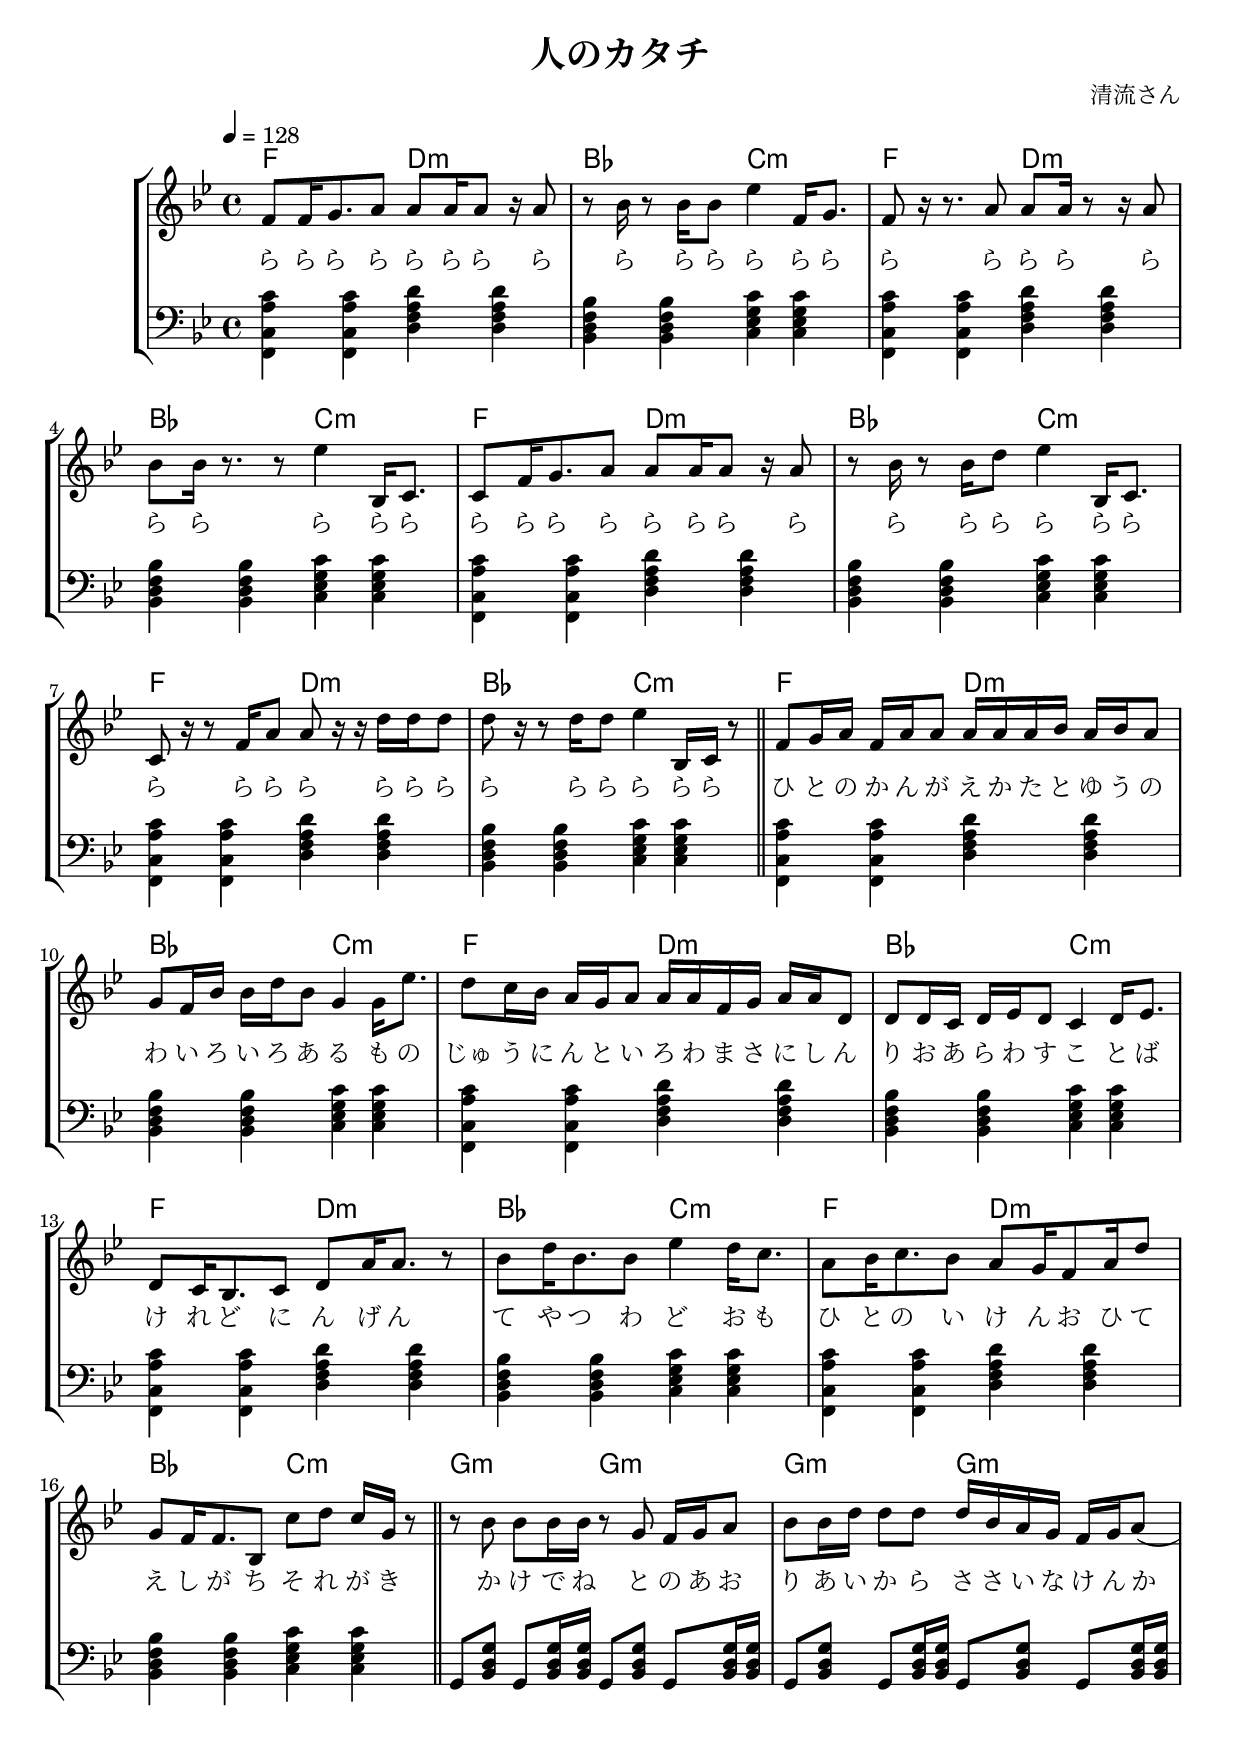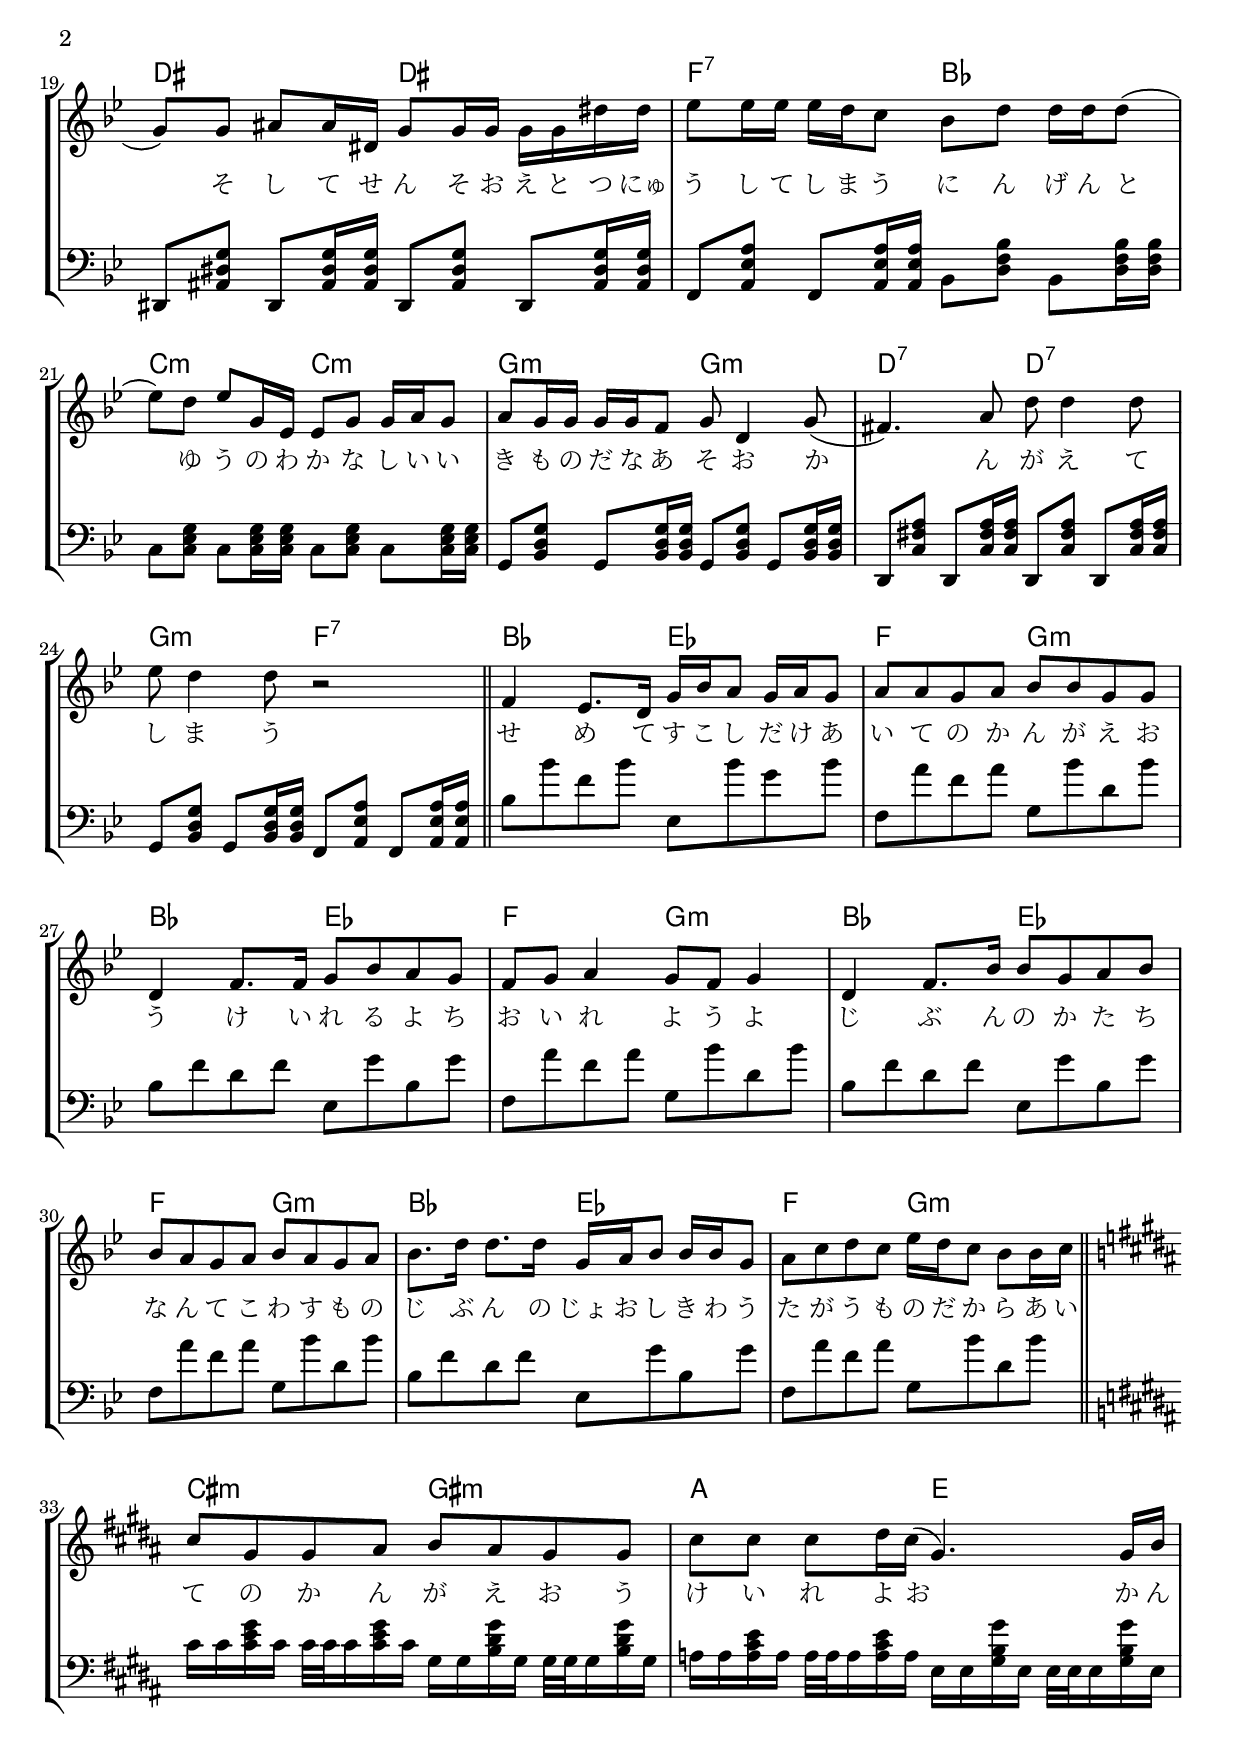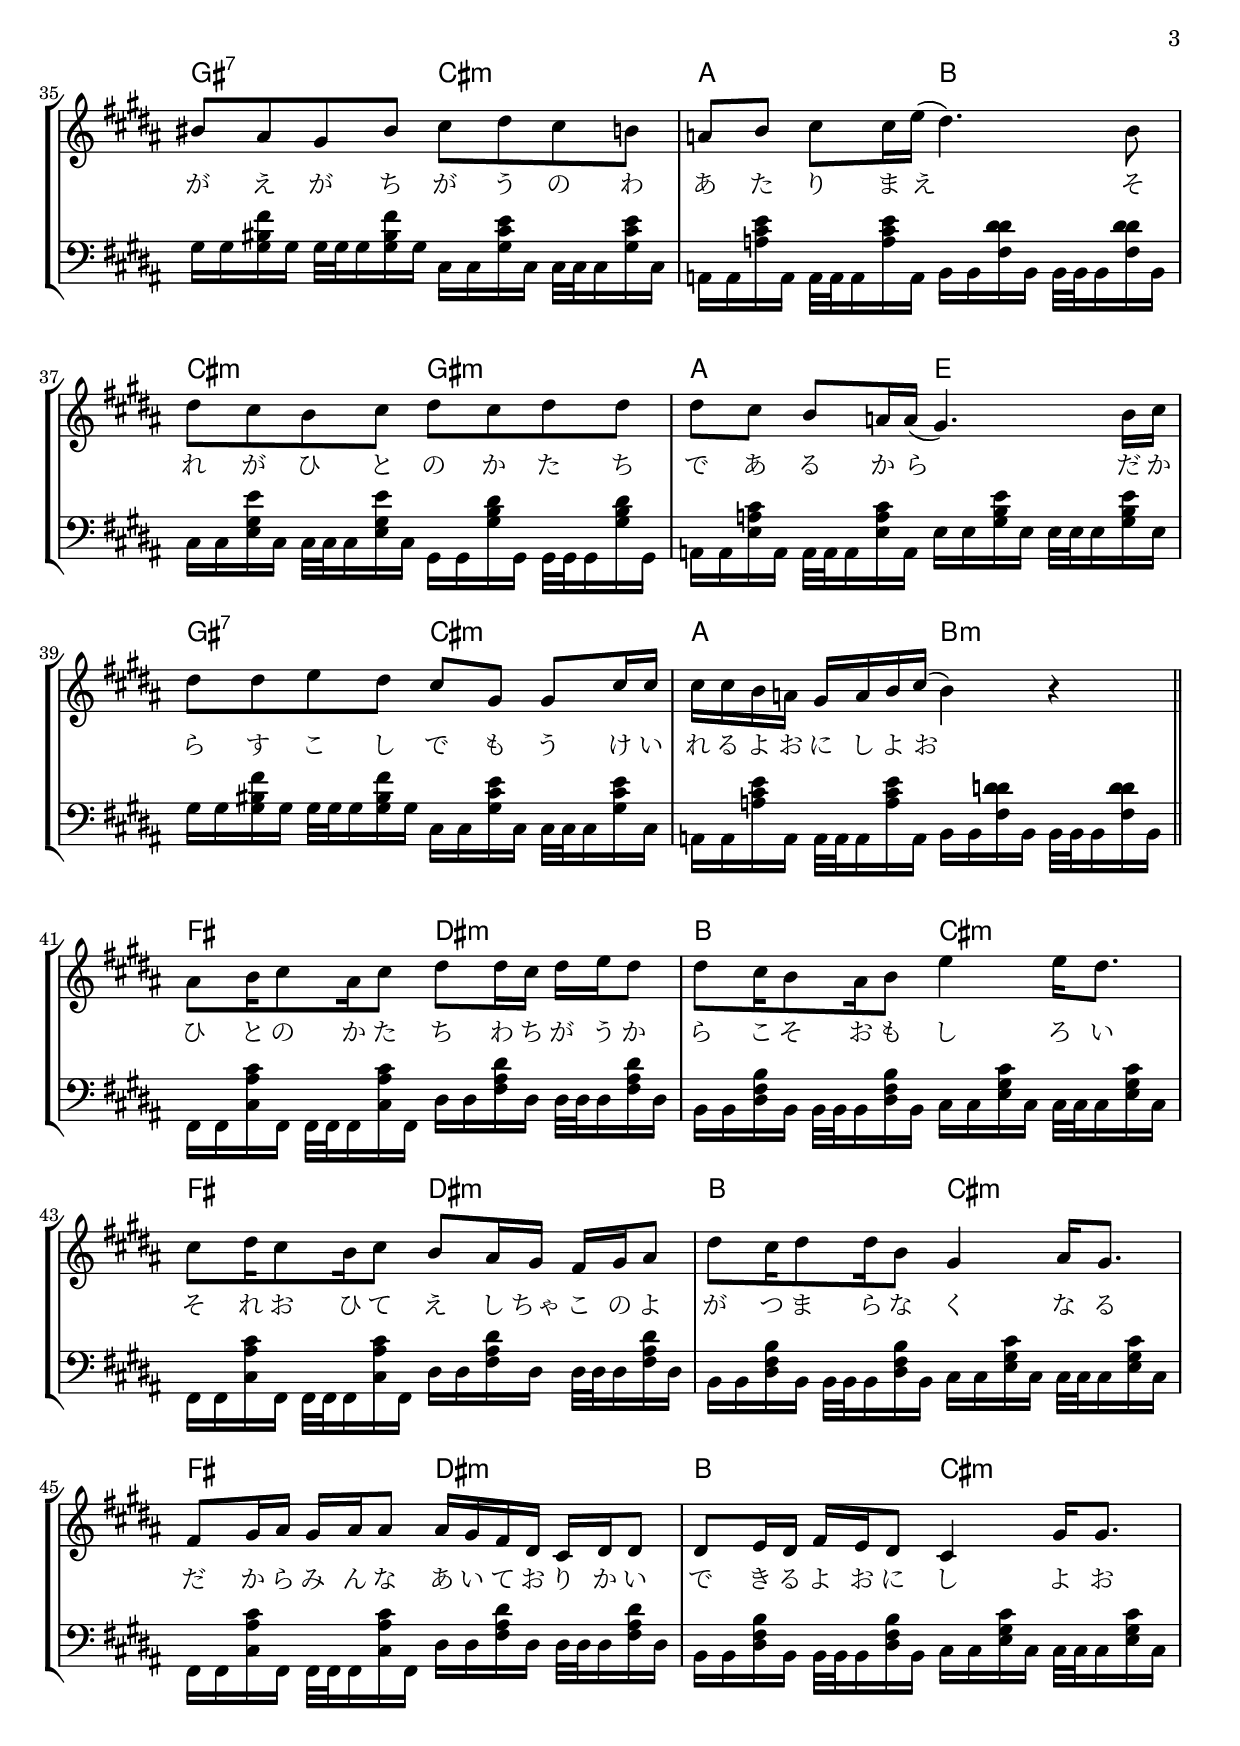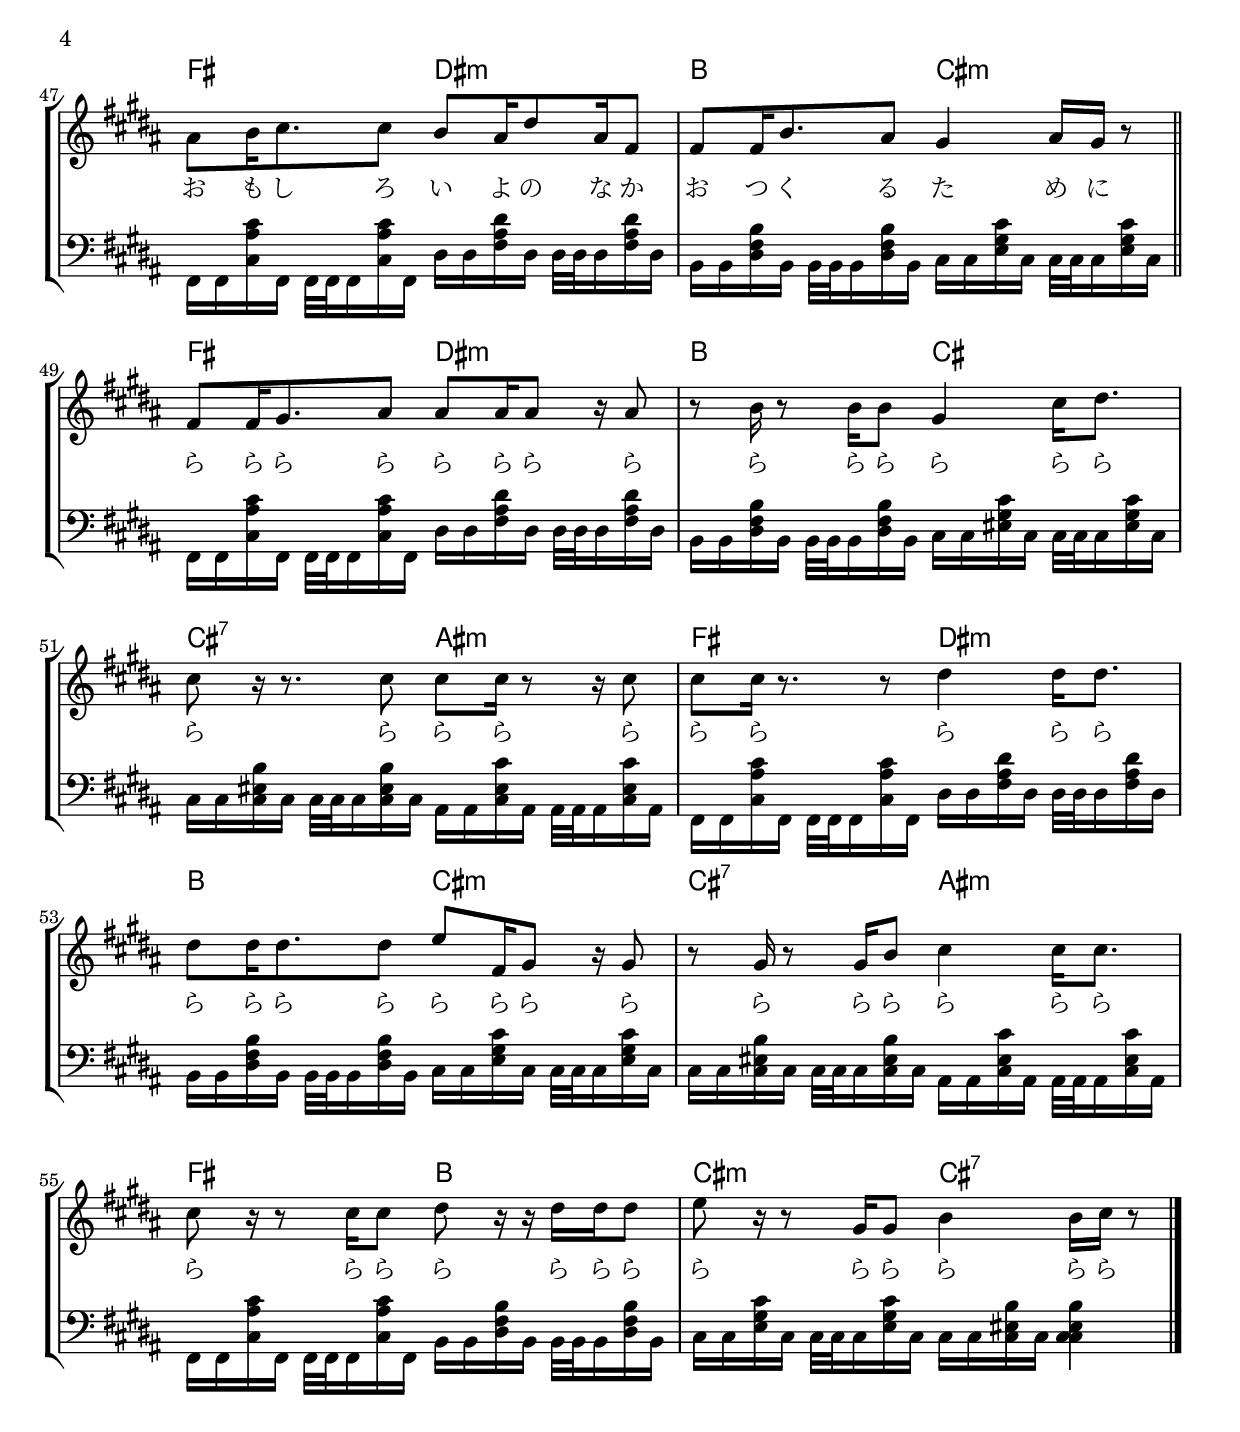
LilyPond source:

\version "2.12.1"

\header {
	title = \markup {人のカタチ}
	composer = \markup \center-column {清流さん}
}

harmony = \chordmode {
	f2 d:m bes c:m f d:m bes c:m f d:m bes c:m f d:m bes c:m 

	f d:m bes c:m f d:m bes c:m f d:m bes c:m f d:m bes c:m 

	g:m g:m g:m g:m dis dis f:7 bes c:m c:m g:m g:m d:7 d:7 g:m f:7 

	bes es f g:m bes es f g:m bes es f g:m bes es f g:m 

	cis:m gis:m a e gis:7 cis:m a b cis:m gis:m a e gis:7 cis:m a b:m 

	fis dis:m b cis:m fis dis:m b cis:m fis dis:m b cis:m fis dis:m b cis:m 

	fis dis:m b cis cis:7 ais:m fis dis:m b cis:m cis:7 ais:m fis b cis:m cis:7 
}

melody = {
	\set Staff.midiInstrument = #"Electric Guitar (jazz)"
		\key bes \major
	\tempo 4 = 128
 f'8  f'16  g'8.  a'8  a'8  a'16  a'8  r16  a'8 
	r8  bes'16  r8  bes'16  bes'8  es''4  f'16  g'8. 
	f'8  r16  r8.  a'8  a'8  a'16  r8  r16  a'8 
	bes'8  bes'16  r8.  r8  es''4  bes16  c'8. 
	c'8  f'16  g'8.  a'8  a'8  a'16  a'8  r16  a'8 
	r8  bes'16  r8  bes'16  d''8  es''4  bes16  c'8. 
	c'8  r16  r8  f'16  a'8  a'8  r16  r16  d''16  d''16  d''8 
	d''8  r16  r8  d''16  d''8  es''4  bes16  c'16  	r8 	\set Staff.midiInstrument = #"mmi0.42"
	 f'8  g'16  a'16  f'16  a'16  a'8  a'16  a'16  a'16  bes'16  a'16  bes'16  a'8 
	g'8  f'16  bes'16  bes'16  d''16  bes'8  g'4  g'16  es''8. 
	d''8  c''16  bes'16  a'16  g'16  a'8  a'16  a'16  f'16  g'16  a'16  a'16  d'8 
	d'8  d'16  c'16  d'16  es'16  d'8  c'4  d'16  es'8. 
	d'8  c'16  bes8.  c'8  d'8  a'16  a'8.  r8 
	bes'8  d''16  bes'8.  bes'8  es''4  d''16  c''8. 
	a'8  bes'16  c''8.  bes'8  a'8  g'16  f'8  a'16  d''8 
	g'8  f'16  f'8.  bes8  	\set Staff.midiInstrument = #"mmi0.42"
	c''8  d''8  c''16  g'16  r8 
	r8  bes'8  bes'8  bes'16  bes'16  r8  g'8  f'16  g'16  a'8 
	bes'8  bes'16  d''16  d''8  d''8  d''16  bes'16  a'16  g'16  f'16  g'16  a'8 
	(g'8)  g'8  ais'8  ais'16  dis'16  g'8  g'16  g'16  g'16  g'16  dis''16  dis''16 
	es''8  es''16  es''16  es''16  d''16  c''8  bes'8  d''8  d''16  d''16  d''8 
	(es''8)  d''8  es''8  g'16  es'16  es'8  g'8  g'16  a'16  g'8 
	a'8  g'16  g'16  g'16  g'16  f'8  g'8  d'4  g'8 
	(fis'4.)  a'8  d''8  d''4  d''8 
	es''8  d''4  d''8  	r2 	\set Staff.midiInstrument = #"mmi0.42"
	 f'4  es'8.  d'16  g'16  bes'16  a'8  g'16  a'16  g'8 
	a'8  a'8  g'8  a'8  bes'8  bes'8  g'8  g'8 
	d'4  f'8.  f'16  g'8  bes'8  a'8  g'8 
	f'8  g'8  a'4  g'8  f'8  g'4 
	d'4  f'8.  bes'16  bes'8  g'8  a'8  bes'8 
	bes'8  a'8  g'8  a'8  bes'8  a'8  g'8  a'8 
	bes'8.  d''16  d''8.  d''16  g'16  a'16  bes'8  bes'16  bes'16  g'8 
	a'8  c''8  d''8  c''8  es''16  d''16  c''8  bes'8  	\set Staff.midiInstrument = #"mmi0.42"
	bes'16  c''16 
		\key b \major
cis''8  gis'8  gis'8  ais'8  b'8  ais'8  gis'8  gis'8 
	cis''8  cis''8  cis''8  dis''16  cis''16  (gis'4.)  gis'16  b'16 
	bis'8  ais'8  gis'8  bis'8  cis''8  dis''8  cis''8  b'8 
	a'8  b'8  cis''8  cis''16  e''16  (dis''4.)  b'8 
	dis''8  cis''8  b'8  cis''8  dis''8  cis''8  dis''8  dis''8 
	dis''8  cis''8  b'8  a'16  a'16  (gis'4.)  b'16  cis''16 
	dis''8  dis''8  e''8  dis''8  cis''8  gis'8  gis'8  cis''16  cis''16 
	cis''16  cis''16  b'16  a'16  gis'16  a'16  b'16  cis''16  (b'4)  	r4 	\set Staff.midiInstrument = #"mmi0.42"
	 ais'8  b'16  cis''8  ais'16  cis''8  dis''8  dis''16  cis''16  dis''16  e''16  dis''8 
	dis''8  cis''16  b'8  ais'16  b'8  e''4  e''16  dis''8. 
	cis''8  dis''16  cis''8  b'16  cis''8  b'8  ais'16  gis'16  fis'16  gis'16  ais'8 
	dis''8  cis''16  dis''8  dis''16  b'8  gis'4  ais'16  gis'8. 
	fis'8  gis'16  ais'16  gis'16  ais'16  ais'8  ais'16  gis'16  fis'16  dis'16  cis'16  dis'16  dis'8 
	dis'8  e'16  dis'16  fis'16  e'16  dis'8  cis'4  gis'16  gis'8. 
	ais'8  b'16  cis''8.  cis''8  b'8  ais'16  dis''8  ais'16  fis'8 
	fis'8  fis'16  b'8.  ais'8  gis'4  ais'16  gis'16  	r8 	\set Staff.midiInstrument = #"Electric Guitar (jazz)"
	 fis'8  fis'16  gis'8.  ais'8  ais'8  ais'16  ais'8  r16  ais'8 
	r8  b'16  r8  b'16  b'8  gis'4  cis''16  dis''8. 
	cis''8  r16  r8.  cis''8  cis''8  cis''16  r8  r16  cis''8 
	cis''8  cis''16  r8.  r8  dis''4  dis''16  dis''8. 
	dis''8  dis''16  dis''8.  dis''8  e''8  fis'16  gis'8  r16  gis'8 
	r8  gis'16  r8  gis'16  b'8  cis''4  cis''16  cis''8. 
	cis''8  r16  r8  cis''16  cis''8  dis''8  r16  r16  dis''16  dis''16  dis''8 
	e''8  r16  r8  gis'16  gis'8  b'4  b'16  cis''16  	r8 	\bar "|."
}

words = \lyricmode {
	ら  ら  ら  ら  ら  ら  ら  ら  ら  ら  ら  ら  ら  ら  ら  ら  ら  ら  ら  ら  ら  ら  ら  ら  ら  ら  ら  ら  ら  ら  ら  ら  ら  ら  ら  ら  ら  ら  ら  ら  ら  ら  ら  ら  ら  ら  ら  ら  ら  ら  ら  
	ひ  と  の  か  ん  が  え  か  た  と  ゆ  う  の  わ  い  ろ  い  ろ  あ  る  も  の  じゅ  う  に  ん  と  い  ろ  わ  ま  さ  に  し  ん  り  お  あ  ら  わ  す  こ  と  ば  け  れ  ど  に  ん  げ  ん  て  や  つ  わ  ど  お  も  ひ  と  の  い  け  ん  お  ひ  て  え  し  が  ち  
	そ  れ  が  き  か  け  で  ね  と  の  あ  お  り  あ  い  か  ら  さ  さ  い  な  け  ん  か  そ  し  て  せ  ん  そ  お  え  と  つ  にゅ  う  し  て  し  ま  う  に  ん  げ  ん  と  ゆ  う  の  わ  か  な  し  い  い  き  も  の  だ  な  あ  そ  お  か  ん  が  え  て  し  ま  う  
	せ  め  て  す  こ  し  だ  け  あ  い  て  の  か  ん  が  え  お  う  け  い  れ  る  よ  ち  お  い  れ  よ  う  よ  じ  ぶ  ん  の  か  た  ち  な  ん  て  こ  わ  す  も  の  じ  ぶ  ん  の  じょ  お  し  き  わ  う  た  が  う  も  の  だ  か  ら  
	あ  い  て  の  か  ん  が  え  お  う  け  い  れ  よ  お  か  ん  が  え  が  ち  が  う  の  わ  あ  た  り  ま  え  そ  れ  が  ひ  と  の  か  た  ち  で  あ  る  か  ら  だ  か  ら  す  こ  し  で  も  う  け  い  れ  る  よ  お  に  し  よ  お  
	ひ  と  の  か  た  ち  わ  ち  が  う  か  ら  こ  そ  お  も  し  ろ  い  そ  れ  お  ひ  て  え  し  ちゃ  こ  の  よ  が  つ  ま  ら  な  く  な  る  だ  か  ら  み  ん  な  あ  い  て  お  り  か  い  で  き  る  よ  お  に  し  よ  お  お  も  し  ろ  い  よ  の  な  か  お  つ  く  る  た  め  に  
	ら  ら  ら  ら  ら  ら  ら  ら  ら  ら  ら  ら  ら  ら  ら  ら  ら  ら  ら  ら  ら  ら  ら  ら  ら  ら  ら  ら  ら  ら  ら  ら  ら  ら  ら  ら  ら  ら  ら  ら  ら  ら  ら  ら  ら  ら  ら  ら  ら  ら  ら  
}

tempochange = {
	\tempo 4 = 128
	r1 | r1 | r1 | r1 | r1 | r1 | r1 | r1 \bar "||"
	\tempo 4 = 128
	r1 | r1 | r1 | r1 | r1 | r1 | r1 | r1 \bar "||"
	\tempo 4 = 128
	r1 | r1 | r1 | r1 | r1 | r1 | r1 | r1 \bar "||"
	\tempo 4 = 128
	r1 | r1 | r1 | r1 | r1 | r1 | r1 | r1 \bar "||"
	\tempo 4 = 128
	r1 | r1 | r1 | r1 | r1 | r1 | r1 | r1 \bar "||"
	\tempo 4 = 128
	r1 | r1 | r1 | r1 | r1 | r1 | r1 | r1 \bar "||"
	\tempo 4 = 128
	r1 | r1 | r1 | r1 | r1 | r1 | r1 | r1 \bar "|."
}

mainacc = {
	\clef bass
	\set Staff.midiInstrument = #"Lead 5 (charang)"
	\key bes \major
	\tempo 4 = 128
	<f, c a c'>4 <f, c a c'>4
	<d f a d'>4 <d f a d'>4
	<bes, d f bes>4 <bes, d f bes>4
	<c es g c'>4 <c es g c'>4
	<f, c a c'>4 <f, c a c'>4
	<d f a d'>4 <d f a d'>4
	<bes, d f bes>4 <bes, d f bes>4
	<c es g c'>4 <c es g c'>4
	<f, c a c'>4 <f, c a c'>4
	<d f a d'>4 <d f a d'>4
	<bes, d f bes>4 <bes, d f bes>4
	<c es g c'>4 <c es g c'>4
	<f, c a c'>4 <f, c a c'>4
	<d f a d'>4 <d f a d'>4
	<bes, d f bes>4 <bes, d f bes>4
	<c es g c'>4 <c es g c'>4
	\bar "||"

	\set Staff.midiInstrument = #"Lead 5 (charang)"
	<f, c a c'>4 <f, c a c'>4
	<d f a d'>4 <d f a d'>4
	<bes, d f bes>4 <bes, d f bes>4
	<c es g c'>4 <c es g c'>4
	<f, c a c'>4 <f, c a c'>4
	<d f a d'>4 <d f a d'>4
	<bes, d f bes>4 <bes, d f bes>4
	<c es g c'>4 <c es g c'>4
	<f, c a c'>4 <f, c a c'>4
	<d f a d'>4 <d f a d'>4
	<bes, d f bes>4 <bes, d f bes>4
	<c es g c'>4 <c es g c'>4
	<f, c a c'>4 <f, c a c'>4
	<d f a d'>4 <d f a d'>4
	<bes, d f bes>4 <bes, d f bes>4
	<c es g c'>4 <c es g c'>4
	\bar "||"

	\set Staff.midiInstrument = #"Lead 5 (charang)"
	g,8 <bes, d g> g, <bes, d g>16 <bes, d g>
	g,8 <bes, d g> g, <bes, d g>16 <bes, d g>
	g,8 <bes, d g> g, <bes, d g>16 <bes, d g>
	g,8 <bes, d g> g, <bes, d g>16 <bes, d g>
	dis,8 <ais, dis g> dis, <ais, dis g>16 <ais, dis g>
	dis,8 <ais, dis g> dis, <ais, dis g>16 <ais, dis g>
	f,8 <a, es a> f, <a, es a>16 <a, es a>
	bes,8 <d f bes> bes, <d f bes>16 <d f bes>
	c8 <c es g> c <c es g>16 <c es g>
	c8 <c es g> c <c es g>16 <c es g>
	g,8 <bes, d g> g, <bes, d g>16 <bes, d g>
	g,8 <bes, d g> g, <bes, d g>16 <bes, d g>
	d,8 <c fis a> d, <c fis a>16 <c fis a>
	d,8 <c fis a> d, <c fis a>16 <c fis a>
	g,8 <bes, d g> g, <bes, d g>16 <bes, d g>
	f,8 <a, es a> f, <a, es a>16 <a, es a>
	\bar "||"

	\set Staff.midiInstrument = #"Lead 5 (charang)"
	bes8 bes' f' bes'
	es8 bes' g' bes'
	f8 a' f' a'
	g8 bes' d' bes'
	bes8 f' d' f'
	es8 g' bes g'
	f8 a' f' a'
	g8 bes' d' bes'
	bes8 f' d' f'
	es8 g' bes g'
	f8 a' f' a'
	g8 bes' d' bes'
	bes8 f' d' f'
	es8 g' bes g'
	f8 a' f' a'
	g8 bes' d' bes'
	\bar "||"

	\set Staff.midiInstrument = #"Lead 5 (charang)"
	\key b \major
	cis'16 cis'16 <cis' e' gis'>16 cis'16   cis'32 cis'32 cis'16 <cis' e' gis'>16 cis'16
	gis16 gis16 <b dis' gis'>16 gis16   gis32 gis32 gis16 <b dis' gis'>16 gis16
	a16 a16 <a cis' e'>16 a16   a32 a32 a16 <a cis' e'>16 a16
	e16 e16 <gis b gis'>16 e16   e32 e32 e16 <gis b gis'>16 e16
	gis16 gis16 <gis bis fis'>16 gis16   gis32 gis32 gis16 <gis bis fis'>16 gis16
	cis16 cis16 <gis cis' e'>16 cis16   cis32 cis32 cis16 <gis cis' e'>16 cis16
	a,16 a,16 <a cis' e'>16 a,16   a,32 a,32 a,16 <a cis' e'>16 a,16
	b,16 b,16 <fis dis' dis'>16 b,16   b,32 b,32 b,16 <fis dis' dis'>16 b,16
	cis16 cis16 <e gis e'>16 cis16   cis32 cis32 cis16 <e gis e'>16 cis16
	gis,16 gis,16 <gis b dis'>16 gis,16   gis,32 gis,32 gis,16 <gis b dis'>16 gis,16
	a,16 a,16 <e a cis'>16 a,16   a,32 a,32 a,16 <e a cis'>16 a,16
	e16 e16 <gis b e'>16 e16   e32 e32 e16 <gis b e'>16 e16
	gis16 gis16 <gis bis fis'>16 gis16   gis32 gis32 gis16 <gis bis fis'>16 gis16
	cis16 cis16 <gis cis' e'>16 cis16   cis32 cis32 cis16 <gis cis' e'>16 cis16
	a,16 a,16 <a cis' e'>16 a,16   a,32 a,32 a,16 <a cis' e'>16 a,16
	b,16 b,16 <fis d' d'>16 b,16   b,32 b,32 b,16 <fis d' d'>16 b,16
	\bar "||"

	\set Staff.midiInstrument = #"Lead 5 (charang)"
	fis,16 fis,16 <cis ais cis'>16 fis,16   fis,32 fis,32 fis,16 <cis ais cis'>16 fis,16
	dis16 dis16 <fis ais dis'>16 dis16   dis32 dis32 dis16 <fis ais dis'>16 dis16
	b,16 b,16 <dis fis b>16 b,16   b,32 b,32 b,16 <dis fis b>16 b,16
	cis16 cis16 <e gis cis'>16 cis16   cis32 cis32 cis16 <e gis cis'>16 cis16
	fis,16 fis,16 <cis ais cis'>16 fis,16   fis,32 fis,32 fis,16 <cis ais cis'>16 fis,16
	dis16 dis16 <fis ais dis'>16 dis16   dis32 dis32 dis16 <fis ais dis'>16 dis16
	b,16 b,16 <dis fis b>16 b,16   b,32 b,32 b,16 <dis fis b>16 b,16
	cis16 cis16 <e gis cis'>16 cis16   cis32 cis32 cis16 <e gis cis'>16 cis16
	fis,16 fis,16 <cis ais cis'>16 fis,16   fis,32 fis,32 fis,16 <cis ais cis'>16 fis,16
	dis16 dis16 <fis ais dis'>16 dis16   dis32 dis32 dis16 <fis ais dis'>16 dis16
	b,16 b,16 <dis fis b>16 b,16   b,32 b,32 b,16 <dis fis b>16 b,16
	cis16 cis16 <e gis cis'>16 cis16   cis32 cis32 cis16 <e gis cis'>16 cis16
	fis,16 fis,16 <cis ais cis'>16 fis,16   fis,32 fis,32 fis,16 <cis ais cis'>16 fis,16
	dis16 dis16 <fis ais dis'>16 dis16   dis32 dis32 dis16 <fis ais dis'>16 dis16
	b,16 b,16 <dis fis b>16 b,16   b,32 b,32 b,16 <dis fis b>16 b,16
	cis16 cis16 <e gis cis'>16 cis16   cis32 cis32 cis16 <e gis cis'>16 cis16
	\bar "||"

	\set Staff.midiInstrument = #"Lead 5 (charang)"
	fis,16 fis,16 <cis ais cis'>16 fis,16   fis,32 fis,32 fis,16 <cis ais cis'>16 fis,16
	dis16 dis16 <fis ais dis'>16 dis16   dis32 dis32 dis16 <fis ais dis'>16 dis16
	b,16 b,16 <dis fis b>16 b,16   b,32 b,32 b,16 <dis fis b>16 b,16
	cis16 cis16 <eis gis cis'>16 cis16   cis32 cis32 cis16 <eis gis cis'>16 cis16
	cis16 cis16 <cis eis b>16 cis16   cis32 cis32 cis16 <cis eis b>16 cis16
	ais,16 ais,16 <cis eis cis'>16 ais,16   ais,32 ais,32 ais,16 <cis eis cis'>16 ais,16
	fis,16 fis,16 <cis ais cis'>16 fis,16   fis,32 fis,32 fis,16 <cis ais cis'>16 fis,16
	dis16 dis16 <fis ais dis'>16 dis16   dis32 dis32 dis16 <fis ais dis'>16 dis16
	b,16 b,16 <dis fis b>16 b,16   b,32 b,32 b,16 <dis fis b>16 b,16
	cis16 cis16 <e gis cis'>16 cis16   cis32 cis32 cis16 <e gis cis'>16 cis16
	cis16 cis16 <cis eis b>16 cis16   cis32 cis32 cis16 <cis eis b>16 cis16
	ais,16 ais,16 <cis eis cis'>16 ais,16   ais,32 ais,32 ais,16 <cis eis cis'>16 ais,16
	fis,16 fis,16 <cis ais cis'>16 fis,16   fis,32 fis,32 fis,16 <cis ais cis'>16 fis,16
	b,16 b,16 <dis fis b>16 b,16   b,32 b,32 b,16 <dis fis b>16 b,16
	cis16 cis16 <e gis cis'>16 cis16   cis32 cis32 cis16 <e gis cis'>16 cis16
	cis16 cis16 <cis eis b>16 cis16 <cis cis eis b>4
	\bar "|."
}

subacc = {
	\clef bass
	\set Staff.midiInstrument = #"Electric Bass (pick)"
	\key bes \major
	\tempo 4 = 128
	f,16 c' <c a> c' f, c' <c a> c'
	d16 d' <f a> d' d d' <f a> d'
	bes,16 bes <d f> bes bes, bes <d f> bes
	c16 c' <es g> c' c c' <es g> c'
	f,16 c' <c a> c' f, c' <c a> c'
	d16 d' <f a> d' d d' <f a> d'
	bes,16 bes <d f> bes bes, bes <d f> bes
	c16 c' <es g> c' c c' <es g> c'
	f,16 c' <c a> c' f, c' <c a> c'
	d16 d' <f a> d' d d' <f a> d'
	bes,16 bes <d f> bes bes, bes <d f> bes
	c16 c' <es g> c' c c' <es g> c'
	f,16 c' <c a> c' f, c' <c a> c'
	d16 d' <f a> d' d d' <f a> d'
	bes,16 bes <d f> bes bes, bes <d f> bes
	c16 c' <es g> c' c c' <es g> c'
	\bar "||"

	\set Staff.midiInstrument = #"Electric Bass (pick)"
	f,16 c' <c a> c' f, c' <c a> c'
	d16 d' <f a> d' d d' <f a> d'
	bes,16 bes <d f> bes bes, bes <d f> bes
	c16 c' <es g> c' c c' <es g> c'
	f,16 c' <c a> c' f, c' <c a> c'
	d16 d' <f a> d' d d' <f a> d'
	bes,16 bes <d f> bes bes, bes <d f> bes
	c16 c' <es g> c' c c' <es g> c'
	f,16 c' <c a> c' f, c' <c a> c'
	d16 d' <f a> d' d d' <f a> d'
	bes,16 bes <d f> bes bes, bes <d f> bes
	c16 c' <es g> c' c c' <es g> c'
	f,16 c' <c a> c' f, c' <c a> c'
	d16 d' <f a> d' d d' <f a> d'
	bes,16 bes <d f> bes bes, bes <d f> bes
	c16 c' <es g> c' c c' <es g> c'
	\bar "||"

	\set Staff.midiInstrument = #"Electric Bass (pick)"
	g,8r16d16g16r16bes,16r16
	g,8r16d16g16r16bes,16r16
	g,8r16d16g16r16bes,16r16
	g,8r16d16g16r16bes,16r16
	dis,8r16dis16g16r16ais,16r16
	dis,8r16dis16g16r16ais,16r16
	f,8r16es16a16r16a,16r16
	bes,8r16f16bes16r16d16r16
	c8r16es16g16r16c16r16
	c8r16es16g16r16c16r16
	g,8r16d16g16r16bes,16r16
	g,8r16d16g16r16bes,16r16
	d,8r16fis16a16r16c16r16
	d,8r16fis16a16r16c16r16
	g,8r16d16g16r16bes,16r16
	f,8r16es16a16r16a,16r16
	\bar "||"

	\set Staff.midiInstrument = #"Electric Bass (pick)"
	<bes f' bes'>16 d'16 <f' bes'>16 d'16   <bes f' bes'>16 d'16 <f' bes'>16 d'16
	<es g' bes'>16 es'16 <g' bes'>16 es'16   <es g' bes'>16 es'16 <g' bes'>16 es'16
	<f f' a'>16 c'16 <f' a'>16 c'16   <f f' a'>16 c'16 <f' a'>16 c'16
	<g d' bes'>16 bes16 <d' bes'>16 bes16   <g d' bes'>16 bes16 <d' bes'>16 bes16
	<bes d' f'>16 bes16 <d' f'>16 bes16   <bes d' f'>16 bes16 <d' f'>16 bes16
	<es bes g'>16 g16 <bes g'>16 g16   <es bes g'>16 g16 <bes g'>16 g16
	<f f' a'>16 c'16 <f' a'>16 c'16   <f f' a'>16 c'16 <f' a'>16 c'16
	<g d' bes'>16 bes16 <d' bes'>16 bes16   <g d' bes'>16 bes16 <d' bes'>16 bes16
	<bes d' f'>16 bes16 <d' f'>16 bes16   <bes d' f'>16 bes16 <d' f'>16 bes16
	<es bes g'>16 g16 <bes g'>16 g16   <es bes g'>16 g16 <bes g'>16 g16
	<f f' a'>16 c'16 <f' a'>16 c'16   <f f' a'>16 c'16 <f' a'>16 c'16
	<g d' bes'>16 bes16 <d' bes'>16 bes16   <g d' bes'>16 bes16 <d' bes'>16 bes16
	<bes d' f'>16 bes16 <d' f'>16 bes16   <bes d' f'>16 bes16 <d' f'>16 bes16
	<es bes g'>16 g16 <bes g'>16 g16   <es bes g'>16 g16 <bes g'>16 g16
	<f f' a'>16 c'16 <f' a'>16 c'16   <f f' a'>16 c'16 <f' a'>16 c'16
	<g d' bes'>16 bes16 <d' bes'>16 bes16   <g d' bes'>16 bes16 <d' bes'>16 bes16
	\bar "||"

	\set Staff.midiInstrument = #"Electric Bass (pick)"
	\key b \major
	cis'8 <cis' e' gis'>16 <cis' e' gis'>16   cis'16 <cis' e' gis'>16 <cis' e' gis'>16 cis'16
	gis8 <b dis' gis'>16 <b dis' gis'>16   gis16 <b dis' gis'>16 <b dis' gis'>16 gis16
	a8 <a cis' e'>16 <a cis' e'>16   a16 <a cis' e'>16 <a cis' e'>16 a16
	e8 <gis b gis'>16 <gis b gis'>16   e16 <gis b gis'>16 <gis b gis'>16 e16
	gis8 <gis bis fis'>16 <gis bis fis'>16   gis16 <gis bis fis'>16 <gis bis fis'>16 gis16
	cis8 <gis cis' e'>16 <gis cis' e'>16   cis16 <gis cis' e'>16 <gis cis' e'>16 cis16
	a,8 <a cis' e'>16 <a cis' e'>16   a,16 <a cis' e'>16 <a cis' e'>16 a,16
	b,8 <fis dis' dis'>16 <fis dis' dis'>16   b,16 <fis dis' dis'>16 <fis dis' dis'>16 b,16
	cis8 <e gis e'>16 <e gis e'>16   cis16 <e gis e'>16 <e gis e'>16 cis16
	gis,8 <gis b dis'>16 <gis b dis'>16   gis,16 <gis b dis'>16 <gis b dis'>16 gis,16
	a,8 <e a cis'>16 <e a cis'>16   a,16 <e a cis'>16 <e a cis'>16 a,16
	e8 <gis b e'>16 <gis b e'>16   e16 <gis b e'>16 <gis b e'>16 e16
	gis8 <gis bis fis'>16 <gis bis fis'>16   gis16 <gis bis fis'>16 <gis bis fis'>16 gis16
	cis8 <gis cis' e'>16 <gis cis' e'>16   cis16 <gis cis' e'>16 <gis cis' e'>16 cis16
	a,8 <a cis' e'>16 <a cis' e'>16   a,16 <a cis' e'>16 <a cis' e'>16 a,16
	b,8 <fis d' d'>16 <fis d' d'>16   b,16 <fis d' d'>16 <fis d' d'>16 b,16
	\bar "||"

	\set Staff.midiInstrument = #"Electric Bass (pick)"
	fis,8 <cis ais cis'>16 <cis ais cis'>16   fis,16 <cis ais cis'>16 <cis ais cis'>16 fis,16
	dis8 <fis ais dis'>16 <fis ais dis'>16   dis16 <fis ais dis'>16 <fis ais dis'>16 dis16
	b,8 <dis fis b>16 <dis fis b>16   b,16 <dis fis b>16 <dis fis b>16 b,16
	cis8 <e gis cis'>16 <e gis cis'>16   cis16 <e gis cis'>16 <e gis cis'>16 cis16
	fis,8 <cis ais cis'>16 <cis ais cis'>16   fis,16 <cis ais cis'>16 <cis ais cis'>16 fis,16
	dis8 <fis ais dis'>16 <fis ais dis'>16   dis16 <fis ais dis'>16 <fis ais dis'>16 dis16
	b,8 <dis fis b>16 <dis fis b>16   b,16 <dis fis b>16 <dis fis b>16 b,16
	cis8 <e gis cis'>16 <e gis cis'>16   cis16 <e gis cis'>16 <e gis cis'>16 cis16
	fis,8 <cis ais cis'>16 <cis ais cis'>16   fis,16 <cis ais cis'>16 <cis ais cis'>16 fis,16
	dis8 <fis ais dis'>16 <fis ais dis'>16   dis16 <fis ais dis'>16 <fis ais dis'>16 dis16
	b,8 <dis fis b>16 <dis fis b>16   b,16 <dis fis b>16 <dis fis b>16 b,16
	cis8 <e gis cis'>16 <e gis cis'>16   cis16 <e gis cis'>16 <e gis cis'>16 cis16
	fis,8 <cis ais cis'>16 <cis ais cis'>16   fis,16 <cis ais cis'>16 <cis ais cis'>16 fis,16
	dis8 <fis ais dis'>16 <fis ais dis'>16   dis16 <fis ais dis'>16 <fis ais dis'>16 dis16
	b,8 <dis fis b>16 <dis fis b>16   b,16 <dis fis b>16 <dis fis b>16 b,16
	cis8 <e gis cis'>16 <e gis cis'>16   cis16 <e gis cis'>16 <e gis cis'>16 cis16
	\bar "||"

	\set Staff.midiInstrument = #"Electric Bass (pick)"
	fis,8 <cis ais cis'>16 <cis ais cis'>16   fis,16 <cis ais cis'>16 <cis ais cis'>16 fis,16
	dis8 <fis ais dis'>16 <fis ais dis'>16   dis16 <fis ais dis'>16 <fis ais dis'>16 dis16
	b,8 <dis fis b>16 <dis fis b>16   b,16 <dis fis b>16 <dis fis b>16 b,16
	cis8 <eis gis cis'>16 <eis gis cis'>16   cis16 <eis gis cis'>16 <eis gis cis'>16 cis16
	cis8 <cis eis b>16 <cis eis b>16   cis16 <cis eis b>16 <cis eis b>16 cis16
	ais,8 <cis eis cis'>16 <cis eis cis'>16   ais,16 <cis eis cis'>16 <cis eis cis'>16 ais,16
	fis,8 <cis ais cis'>16 <cis ais cis'>16   fis,16 <cis ais cis'>16 <cis ais cis'>16 fis,16
	dis8 <fis ais dis'>16 <fis ais dis'>16   dis16 <fis ais dis'>16 <fis ais dis'>16 dis16
	b,8 <dis fis b>16 <dis fis b>16   b,16 <dis fis b>16 <dis fis b>16 b,16
	cis8 <e gis cis'>16 <e gis cis'>16   cis16 <e gis cis'>16 <e gis cis'>16 cis16
	cis8 <cis eis b>16 <cis eis b>16   cis16 <cis eis b>16 <cis eis b>16 cis16
	ais,8 <cis eis cis'>16 <cis eis cis'>16   ais,16 <cis eis cis'>16 <cis eis cis'>16 ais,16
	fis,8 <cis ais cis'>16 <cis ais cis'>16   fis,16 <cis ais cis'>16 <cis ais cis'>16 fis,16
	b,8 <dis fis b>16 <dis fis b>16   b,16 <dis fis b>16 <dis fis b>16 b,16
	cis8 <e gis cis'>16 <e gis cis'>16   cis16 <e gis cis'>16 <e gis cis'>16 cis16
	cis8 <cis eis b>16 <cis eis b>16 <cis cis eis b>4
	\bar "|."
}

percA = {
	\drummode {
	r8 cymr16 cymr16 cymr8 cymr16 cymr16 cymr8 cymr16 cymr16 cymr8 cymr8  |cymr8 cymr16 cymr16 cymr8 cymr16 cymr16 cymr8 cymr16 cymr16 cymr8 cymr8  |cymr8 cymr16 cymr16 cymr8 cymr16 cymr16 cymr8 cymr16 cymr16 cymr8 cymr16 cymr16  |cymr8 cymr16 cymr16 cymr8 cymr16 cymr16 cymr8 cymr16 cymr16 cymr8 cymr8  |r8 cymr16 cymr16 cymr8 cymr16 cymr16 cymr8 cymr16 cymr16 cymr8 cymr8  |cymr8 cymr16 cymr16 cymr8 cymr16 cymr16 cymr8 cymr16 cymr16 cymr8 cymr8  |cymr8 cymr16 cymr16 cymr8 cymr16 cymr16 cymr8 cymr16 cymr16 cymr8 cymr16 cymr16  |cymr8 cymr16 cymr16 cymr8 cymr16 cymr16 cymr8 cymr16 cymr16 cymr8 cymr8  \bar "||"
	r8 cymr16 cymr16 cymr8 cymr16 cymr16 cymr8 cymr16 cymr16 cymr8 cymr8  |cymr8 cymr16 cymr16 cymr8 cymr16 cymr16 cymr8 cymr16 cymr16 cymr8 cymr8  |cymr8 cymr16 cymr16 cymr8 cymr16 cymr16 cymr8 cymr16 cymr16 cymr8 cymr16 cymr16  |cymr8 cymr16 cymr16 cymr8 cymr16 cymr16 cymr8 cymr16 cymr16 cymr8 cymr8  |r8 cymr16 cymr16 cymr8 cymr16 cymr16 cymr8 cymr16 cymr16 cymr8 cymr8  |cymr8 cymr16 cymr16 cymr8 cymr16 cymr16 cymr8 cymr16 cymr16 cymr8 cymr8  |cymr8 cymr16 cymr16 cymr8 cymr16 cymr16 cymr8 cymr16 cymr16 cymr8 cymr16 cymr16  |cymr8 cymr16 cymr16 cymr8 cymr16 cymr16 cymr8 cymr16 cymr16 cymr8 cymr8  \bar "||"
	r8 cymr8 cymr8 cymr8 cymr8 cymr8 cymr8 cymr8  |cymr8 cymr8 cymr8 cymr8 cymr8 cymr8 cymr8 cymr8  |cymr8 cymr8 cymr8 cymr8 cymr8 cymr8 cymr8 cymr8  |cymr8 cymr8 cymr8 cymr8 cymr8 cymr8 cymr8 cymr8  |r8 cymr8 cymr8 cymr8 cymr8 cymr8 cymr8 cymr8  |cymr8 cymr8 cymr8 cymr8 cymr8 cymr8 cymr8 cymr8  |cymr8 cymr8 cymr8 cymr8 cymr8 cymr8 cymr8 cymr8  |cymr8 cymr8 cymr4 cymr8 cymr4.  \bar "||"
	r8 cymr16 cymr16 cymr8 cymr16 cymr16 cymr8 cymr16 cymr16 cymr8 cymr8  |cymr8 cymr16 cymr16 cymr8 cymr16 cymr16 cymr8 cymr16 cymr16 cymr8 cymr8  |cymr8 cymr16 cymr16 cymr8 cymr16 cymr16 cymr8 cymr16 cymr16 cymr8 cymr16 cymr16  |cymr8 cymr16 cymr16 cymr8 cymr16 cymr16 cymr8 cymr16 cymr16 cymr8 cymr8  |r8 cymr16 cymr16 cymr8 cymr16 cymr16 cymr8 cymr16 cymr16 cymr8 cymr8  |cymr8 cymr16 cymr16 cymr8 cymr16 cymr16 cymr8 cymr16 cymr16 cymr8 cymr8  |cymr8 cymr16 cymr16 cymr8 cymr16 cymr16 cymr8 cymr16 cymr16 cymr8 cymr16 cymr16  |cymr8 cymr16 cymr16 cymr8 cymr16 cymr16 cymr8 cymr16 cymr16 cymr8 cymr8  \bar "||"
	r4 sn2 sn8. sn16  |r4 sn2 sn8. sn16  |r4 sn2 sn8. sn16  |r4 sn2 sn8. sn16  |r4 sn2 sn8. sn16  |r4 sn2 sn8. sn16  |r4 sn2 sn8. sn16  |r8 sn8 sn4 sn8 sn8 sn16 sn8 sn16  \bar "||"
	r4 sn2 sn8. sn16  |r4 sn2 sn8. sn16  |r4 sn2 sn8. sn16  |r4 sn2 sn8. sn16  |r4 sn2 sn8. sn16  |r4 sn2 sn8. sn16  |r4 sn2 sn8. sn16  |r8 sn8 sn4 sn8 sn8 sn16 sn8 sn16  \bar "||"
	r4 sn2 sn8. sn16  |r4 sn2 sn8. sn16  |r4 sn2 sn8. sn16  |r4 sn2 sn8. sn16  |r4 sn2 sn8. sn16  |r4 sn2 sn8. sn16  |r4 sn2 sn8. sn16  |r8 sn8 sn4 sn8 sn8 sn16 sn8 sn16  \bar "|."
	}
}

percB = {
	\drummode {
	r4 sn2 sn4  |r4 sn8 sn4. sn4  |r4 sn2 sn4  |r4 sn8 sn4. sn4  |r4 sn2 sn4  |r4 sn8 sn4. sn4  |r4 sn2 sn4  |r4 sn2 sn8 sn16 sn16  \bar "||"
	r4 sn2 sn4  |r4 sn8 sn4. sn4  |r4 sn2 sn4  |r4 sn8 sn4. sn4  |r4 sn2 sn4  |r4 sn8 sn4. sn4  |r4 sn2 sn4  |r4 sn2 sn8 sn16 sn16  \bar "||"
	r4 sn8 sn4. sn4  |r4 sn8 sn4. sn4  |r4 sn8 sn4. sn4  |r4 sn8 sn4. sn4  |r4 sn8 sn4. sn4  |r4 sn8 sn4. sn4  |r4 sn8 sn4. sn4  |r8 sn8 sn4 sn8 sn8 sn16 sn16 sn16 sn16  \bar "||"
	r4 sn2 sn4  |r4 sn8 sn4. sn4  |r4 sn2 sn4  |r4 sn8 sn4. sn4  |r4 sn2 sn4  |r4 sn8 sn4. sn4  |r4 sn2 sn4  |r4 sn2 sn8 sn16 sn16  \bar "||"
	r4. r16 tommh8 tommh4. r16  |r1  |r4. r16 tommh8 tommh4. r16  |r1  |r4. r16 tommh8 tommh4. r16  |r1  |r4. r16 tommh8 tommh4. r16  |r1  \bar "||"
	r4. r16 tommh8 tommh4. r16  |r1  |r4. r16 tommh8 tommh4. r16  |r1  |r4. r16 tommh8 tommh4. r16  |r1  |r4. r16 tommh8 tommh4. r16  |r1  \bar "||"
	r4. r16 tommh8 tommh4. r16  |r1  |r4. r16 tommh8 tommh4. r16  |r1  |r4. r16 tommh8 tommh4. r16  |r1  |r4. r16 tommh8 tommh4. r16  |r1  \bar "|."
	}
}

percC = {
	\drummode {
	bd8. bd16 bd8. bd16 bd8. bd16 bd8. bd16  |bd8. bd16 bd8. bd16 bd8. bd16 bd4  |bd8. bd16 bd8. bd16 bd8. bd16 bd8. bd16  |bd8. bd16 bd8. bd16 bd8. bd16 bd4  |bd8. bd16 bd8. bd16 bd8. bd16 bd8. bd16  |bd8. bd16 bd8. bd16 bd8. bd16 bd4  |bd8. bd16 bd8. bd16 bd8. bd16 bd8. bd16  |bd8. bd16 bd8. bd16 bd8. bd16 bd8. bd16  \bar "||"
	bd8. bd16 bd8. bd16 bd8. bd16 bd8. bd16  |bd8. bd16 bd8. bd16 bd8. bd16 bd4  |bd8. bd16 bd8. bd16 bd8. bd16 bd8. bd16  |bd8. bd16 bd8. bd16 bd8. bd16 bd4  |bd8. bd16 bd8. bd16 bd8. bd16 bd8. bd16  |bd8. bd16 bd8. bd16 bd8. bd16 bd4  |bd8. bd16 bd8. bd16 bd8. bd16 bd8. bd16  |bd8. bd16 bd8. bd16 bd8. bd16 bd8. bd16  \bar "||"
	bd4 bd4 bd4 bd4  |bd4 bd4 bd8 bd8 bd4  |bd4 bd4 bd4 bd4  |bd4 bd4 bd8 bd8 bd4  |bd4 bd4 bd4 bd4  |bd4 bd4 bd8 bd8 bd4  |bd4 bd4 bd4 bd4  |bd4. bd8 bd4 bd8 bd8  \bar "||"
	bd8. bd16 bd8. bd16 bd8. bd16 bd8. bd16  |bd8. bd16 bd8. bd16 bd8. bd16 bd4  |bd8. bd16 bd8. bd16 bd8. bd16 bd8. bd16  |bd8. bd16 bd8. bd16 bd8. bd16 bd4  |bd8. bd16 bd8. bd16 bd8. bd16 bd8. bd16  |bd8. bd16 bd8. bd16 bd8. bd16 bd4  |bd8. bd16 bd8. bd16 bd8. bd16 bd8. bd16  |bd8. bd16 bd8. bd16 bd8. bd16 bd8. bd16  \bar "||"
	r8 toml8 toml8 toml8 toml8 toml8 toml8 toml8  |toml8 toml8 toml8 toml8 toml8 toml8 toml8 toml8  |toml8 toml8 toml8 toml8 toml8 toml8 toml8 toml8  |toml8 toml8 toml8 toml8 toml8 toml8 toml8 toml8  |r8 toml8 toml8 toml8 toml8 toml8 toml8 toml8  |toml8 toml8 toml8 toml8 toml8 toml8 toml8 toml8  |toml8 toml8 toml8 toml8 toml8 toml8 toml8 toml8  |toml8 toml8 toml8 toml8 toml8 toml8 toml8 toml8  \bar "||"
	r8 toml8 toml8 toml8 toml8 toml8 toml8 toml8  |toml8 toml8 toml8 toml8 toml8 toml8 toml8 toml8  |toml8 toml8 toml8 toml8 toml8 toml8 toml8 toml8  |toml8 toml8 toml8 toml8 toml8 toml8 toml8 toml8  |r8 toml8 toml8 toml8 toml8 toml8 toml8 toml8  |toml8 toml8 toml8 toml8 toml8 toml8 toml8 toml8  |toml8 toml8 toml8 toml8 toml8 toml8 toml8 toml8  |toml8 toml8 toml8 toml8 toml8 toml8 toml8 toml8  \bar "||"
	r8 toml8 toml8 toml8 toml8 toml8 toml8 toml8  |toml8 toml8 toml8 toml8 toml8 toml8 toml8 toml8  |toml8 toml8 toml8 toml8 toml8 toml8 toml8 toml8  |toml8 toml8 toml8 toml8 toml8 toml8 toml8 toml8  |r8 toml8 toml8 toml8 toml8 toml8 toml8 toml8  |toml8 toml8 toml8 toml8 toml8 toml8 toml8 toml8  |toml8 toml8 toml8 toml8 toml8 toml8 toml8 toml8  |toml8 toml8 toml8 toml8 toml8 toml8 toml8 toml8  \bar "|."
	}
}

percD = {
	\drummode {
	r1  |r2 r16 tommh4. r16  |r1  |r2 r16 tommh4. r16  |r1  |r2 r16 tommh4. r16  |r1  |r4. tommh2 r8  \bar "||"
	r1  |r2 r16 tommh4. r16  |r1  |r2 r16 tommh4. r16  |r1  |r2 r16 tommh4. r16  |r1  |r4. tommh2 r8  \bar "||"
	cymc1  |r1 |r1 |r1 |cymc1  |r1 |r1 |r1 \bar "||"
	r1  |r2 r16 tommh4. r16  |r1  |r2 r16 tommh4. r16  |r1  |r2 r16 tommh4. r16  |r1  |r4. tommh2 r8  \bar "||"
	r1  |r4. r16 tomfh8 tomfh4. r16  |r1  |r4. r16 tomfh8 tomfh4. r16  |r1  |r4. r16 tomfh8 tomfh4. r16  |r1  |r4. r16 tomfh2 r16  \bar "||"
	r1  |r4. r16 tomfh8 tomfh4. r16  |r1  |r4. r16 tomfh8 tomfh4. r16  |r1  |r4. r16 tomfh8 tomfh4. r16  |r1  |r4. r16 tomfh2 r16  \bar "||"
	r1  |r4. r16 tomfh8 tomfh4. r16  |r1  |r4. r16 tomfh8 tomfh4. r16  |r1  |r4. r16 tomfh8 tomfh4. r16  |r1  |r4. r16 tomfh2 r16  \bar "|."
	}
}

percE = {
	\drummode {
	r1  |r2. r8 toml8  |r1  |r2. r8 toml8  |r1  |r2. r8 toml8  |r1  |r2 r16 toml4. r16  \bar "||"
	r1  |r2. r8 toml8  |r1  |r2. r8 toml8  |r1  |r2. r8 toml8  |r1  |r2 r16 toml4. r16  \bar "||"
	r1 |r1 |r1 |r1 |r1 |r1 |r1 |r4 r16 hhp8 hhp2 r16  \bar "||"
	r1  |r2. r8 toml8  |r1  |r2. r8 toml8  |r1  |r2. r8 toml8  |r1  |r2 r16 toml4. r16  \bar "||"
	bd4. r16 bd8. bd4.  |bd8. bd4. r16 bd4 bd8  |bd8. bd4 bd8. bd4.  |bd8. bd4. r16 bd4 bd8  |bd4. r16 bd8. bd4.  |bd8. bd4. r16 bd4 bd8  |bd8. bd4 bd8. bd4.  |bd4. bd8 bd4 r16 bd8.  \bar "||"
	bd4. r16 bd8. bd4.  |bd8. bd4. r16 bd4 bd8  |bd8. bd4 bd8. bd4.  |bd8. bd4. r16 bd4 bd8  |bd4. r16 bd8. bd4.  |bd8. bd4. r16 bd4 bd8  |bd8. bd4 bd8. bd4.  |bd4. bd8 bd4 r16 bd8.  \bar "||"
	bd4. r16 bd8. bd4.  |bd8. bd4. r16 bd4 bd8  |bd8. bd4 bd8. bd4.  |bd8. bd4. r16 bd4 bd8  |bd4. r16 bd8. bd4.  |bd8. bd4. r16 bd4 bd8  |bd8. bd4 bd8. bd4.  |bd4. bd8 bd4 r16 bd8.  \bar "|."
	}
}

percF = {
	\drummode {
	cymc1  |r1 |r1 |r1 |cymc1  |r1 |r1 |r1 \bar "||"
	cymc1  |r1 |r1 |r1 |cymc1  |r1 |r1 |r1 \bar "||"
	r1 |r1 |r1 |r1 |r1 |r1 |r1 |r4. hh2 r8  \bar "||"
	cymc1  |r1 |r1 |r1 |cymc1  |r1 |r1 |r1 \bar "||"
	cymc1  |r1 |r1 |r1 |cymc1  |r1 |r1 |r1 \bar "||"
	cymc1  |r1 |r1 |r1 |cymc1  |r1 |r1 |r1 \bar "||"
	cymc1  |r1 |r1 |r1 |cymc1  |r1 |r1 |r1 \bar "|."
	}
}

\score {
	<<
		\new StaffGroup <<
			\new ChordNames {\harmony}
			\new Voice = "melody" {\melody}
			\new Lyrics \lyricsto "melody" \words
			\new Staff = "mainacc" {\mainacc}
		>>
	>>
	\layout { }
}
